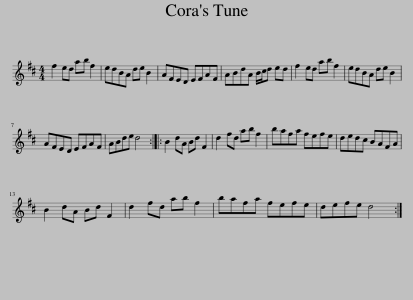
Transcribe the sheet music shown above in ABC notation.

X:1
L:1/8
M:4/4
I:linebreak $
K:D
V:1 treble
V:1
 f2 ed ab f2 | edBA de B2 | AFED EFAF | ABdA B/c/d ed | f2 ed ab f2 | %5
 edBA de B2 |$ AFED EFAF | ABde d4 :: B2 dA Bd F2 | d2 fd ab f2 | %10
 bafa fefe | dedc BAFA |$ B2 dA Bd F2 | d2 fd ab f2 | bafa fefe | %15
 defe d4 :| %16
